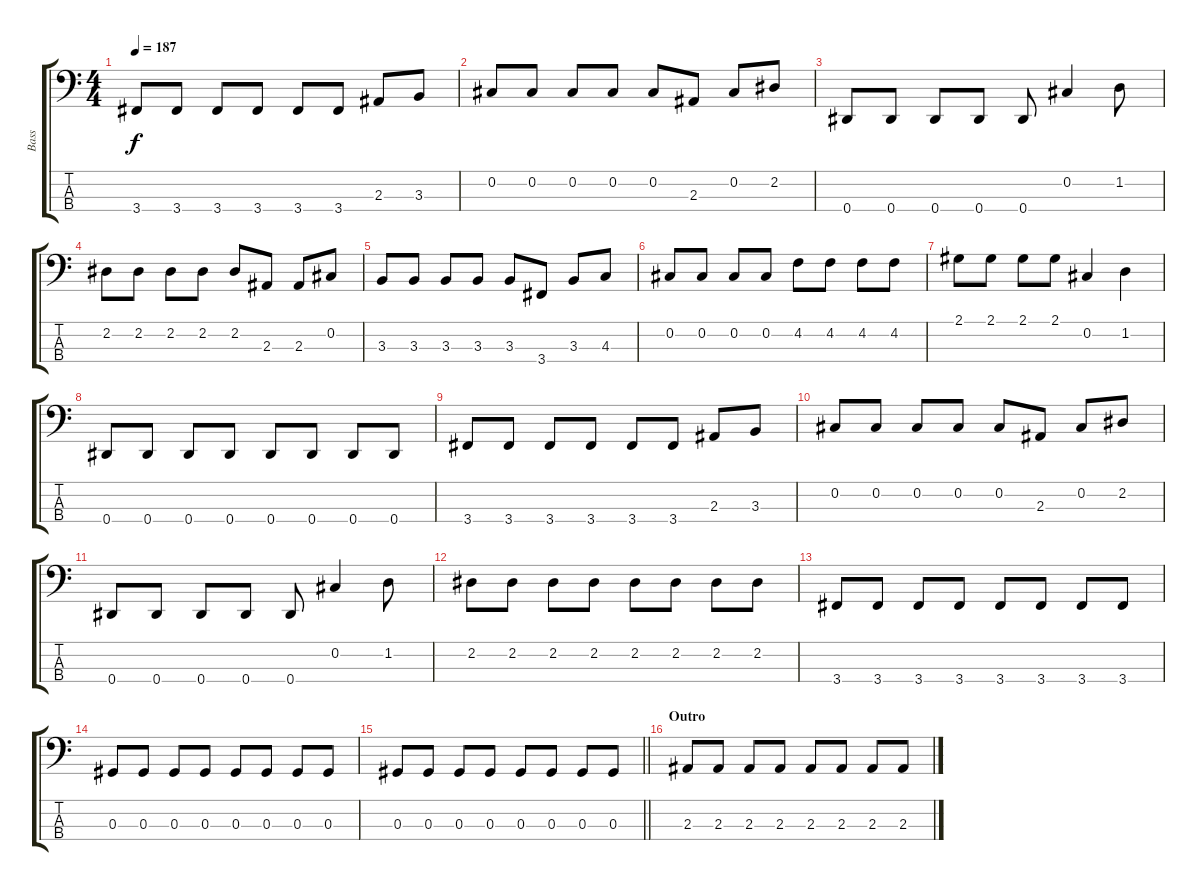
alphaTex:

\track ("Bass" "Bass") {instrument electricbassfinger}
\staff {score tabs}
\tuning (Gb2 Db2 Ab1 Eb1) {hide}
\ts (4 4)
\tempo 187
\clef f4
\ks c
3.4.8{dy f} 3.4.8 3.4.8 3.4.8 3.4.8 3.4.8 2.3.8 3.3.8 |
0.2.8 0.2.8 0.2.8 0.2.8 0.2.8 2.3.8 0.2.8 2.2.8 |
0.4.8 0.4.8 0.4.8 0.4.8 0.4.8 0.2.4 1.2.8 |
2.2.8 2.2.8 2.2.8 2.2.8 2.2.8 2.3.8 2.3.8 0.2.8 |
3.3.8 3.3.8 3.3.8 3.3.8 3.3.8 3.4.8 3.3.8 4.3.8 |
0.2.8 0.2.8 0.2.8 0.2.8 4.2.8 4.2.8 4.2.8 4.2.8 |
2.1.8 2.1.8 2.1.8 2.1.8 0.2.4 1.2.4 |
0.4.8 0.4.8 0.4.8 0.4.8 0.4.8 0.4.8 0.4.8 0.4.8 |
3.4.8 3.4.8 3.4.8 3.4.8 3.4.8 3.4.8 2.3.8 3.3.8 |
0.2.8 0.2.8 0.2.8 0.2.8 0.2.8 2.3.8 0.2.8 2.2.8 |
0.4.8 0.4.8 0.4.8 0.4.8 0.4.8 0.2.4 1.2.8 |
2.2.8 2.2.8 2.2.8 2.2.8 2.2.8 2.2.8 2.2.8 2.2.8 |
3.4.8 3.4.8 3.4.8 3.4.8 3.4.8 3.4.8 3.4.8 3.4.8 |
0.3.8 0.3.8 0.3.8 0.3.8 0.3.8 0.3.8 0.3.8 0.3.8 |
\barLineRight lightlight
0.3.8 0.3.8 0.3.8 0.3.8 0.3.8 0.3.8 0.3.8 0.3.8 |
\section ("" "Outro")
2.3.8 2.3.8 2.3.8 2.3.8 2.3.8 2.3.8 2.3.8 2.3.8
